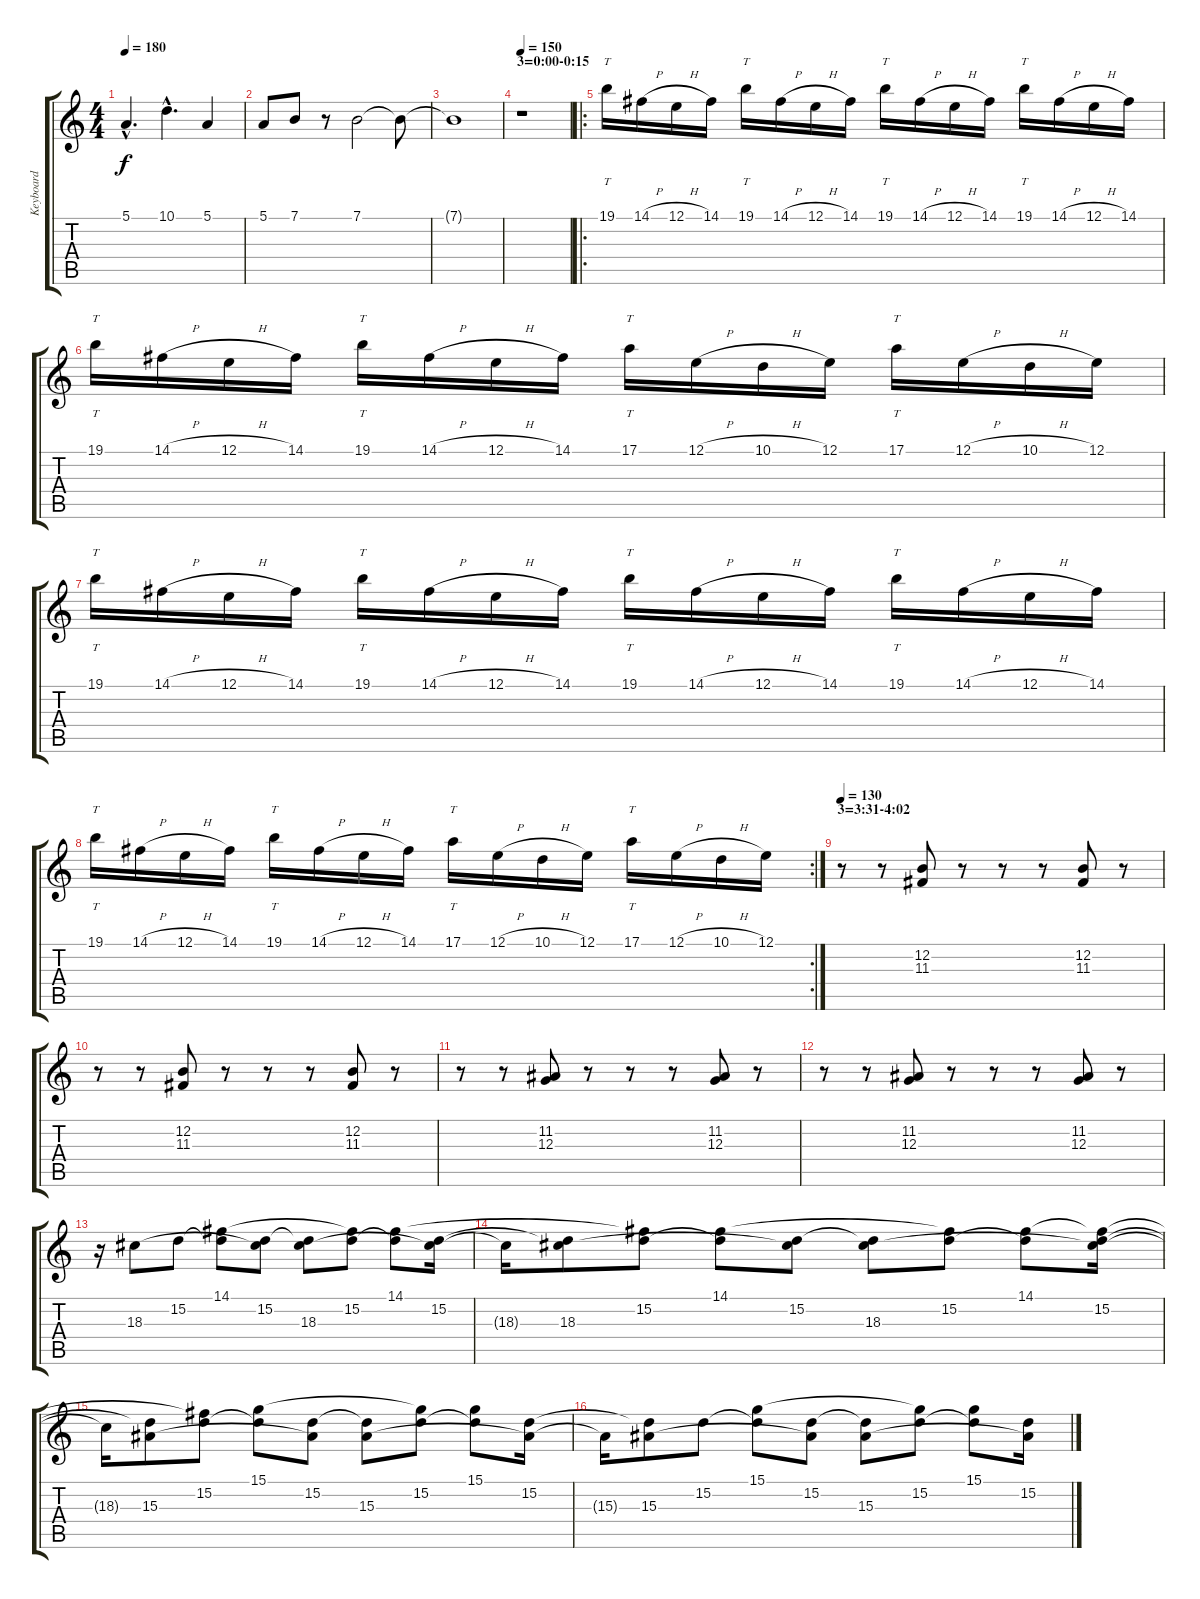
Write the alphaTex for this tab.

\track ("Keyboard" "Keyboard") {instrument stringensemble1}
\staff {score tabs}
\tuning (E4 B3 G3 D3 A2 E2) {hide}
\ts (4 4)
\tempo 180
\clef g2
\ks c
5.1{hac}.4{d dy f} 10.1{hac}.4{d} 5.1.4 |
5.1.8 7.1.8 r.8 7.1.2 7.1{t}.8 |
7.1{t}.1 |
\section ("" "3=0:00-0:15")
\tempo 150
r.1 |
\ro
19.1.16{tt} 14.1{h}.16 12.1{h}.16 14.1.16 19.1.16{tt} 14.1{h}.16 12.1{h}.16 14.1.16 19.1.16{tt} 14.1{h}.16 12.1{h}.16 14.1.16 19.1.16{tt} 14.1{h}.16 12.1{h}.16 14.1.16 |
19.1.16{tt} 14.1{h}.16 12.1{h}.16 14.1.16 19.1.16{tt} 14.1{h}.16 12.1{h}.16 14.1.16 17.1.16{tt} 12.1{h}.16 10.1{h}.16 12.1.16 17.1.16{tt} 12.1{h}.16 10.1{h}.16 12.1.16 |
19.1.16{tt} 14.1{h}.16 12.1{h}.16 14.1.16 19.1.16{tt} 14.1{h}.16 12.1{h}.16 14.1.16 19.1.16{tt} 14.1{h}.16 12.1{h}.16 14.1.16 19.1.16{tt} 14.1{h}.16 12.1{h}.16 14.1.16 |
\rc 2
19.1.16{tt} 14.1{h}.16 12.1{h}.16 14.1.16 19.1.16{tt} 14.1{h}.16 12.1{h}.16 14.1.16 17.1.16{tt} 12.1{h}.16 10.1{h}.16 12.1.16 17.1.16{tt} 12.1{h}.16 10.1{h}.16 12.1.16 |
\section ("" "3=3:31-4:02")
\tempo 130
r.8 r.8 (12.2 11.3).8 r.8 r.8 r.8 (12.2 11.3).8 r.8 |
r.8 r.8 (12.2 11.3).8 r.8 r.8 r.8 (12.2 11.3).8 r.8 |
r.8 r.8 (11.2 12.3).8 r.8 r.8 r.8 (11.2 12.3).8 r.8 |
r.8 r.8 (11.2 12.3).8 r.8 r.8 r.8 (11.2 12.3).8 r.8 |
r.16{volume 15 instrument acousticgrandpiano} 18.3.8 15.2.8 (14.1 15.2{t}).8 (15.2 18.3{t}).8 (15.2{t} 18.3).8 (14.1{t} 15.2).8 (14.1 15.2{t}).8 (15.2 18.3{t}).16 |
18.3{t}.16 (15.2{t} 18.3).8 (14.1{t} 15.2).8 (14.1 15.2{t}).8 (15.2 18.3{t}).8 (15.2{t} 18.3).8 (14.1{t} 15.2).8 (14.1 15.2{t}).8 (14.1{t} 15.2 18.3{t}).16 |
18.3{t}.16 (15.2{t} 15.3).8 (14.1{t} 15.2).8 (15.1 15.2{t}).8 (15.2 15.3{t}).8 (15.2{t} 15.3).8 (15.1{t} 15.2).8 (15.1 15.2{t}).8 (15.2 15.3{t}).16 |
15.3{t}.16 (15.2{t} 15.3).8 15.2.8 (15.1 15.2{t}).8 (15.2 15.3{t}).8 (15.2{t} 15.3).8 (15.1{t} 15.2).8 (15.1 15.2{t}).8 (15.2 15.3{t}).16
